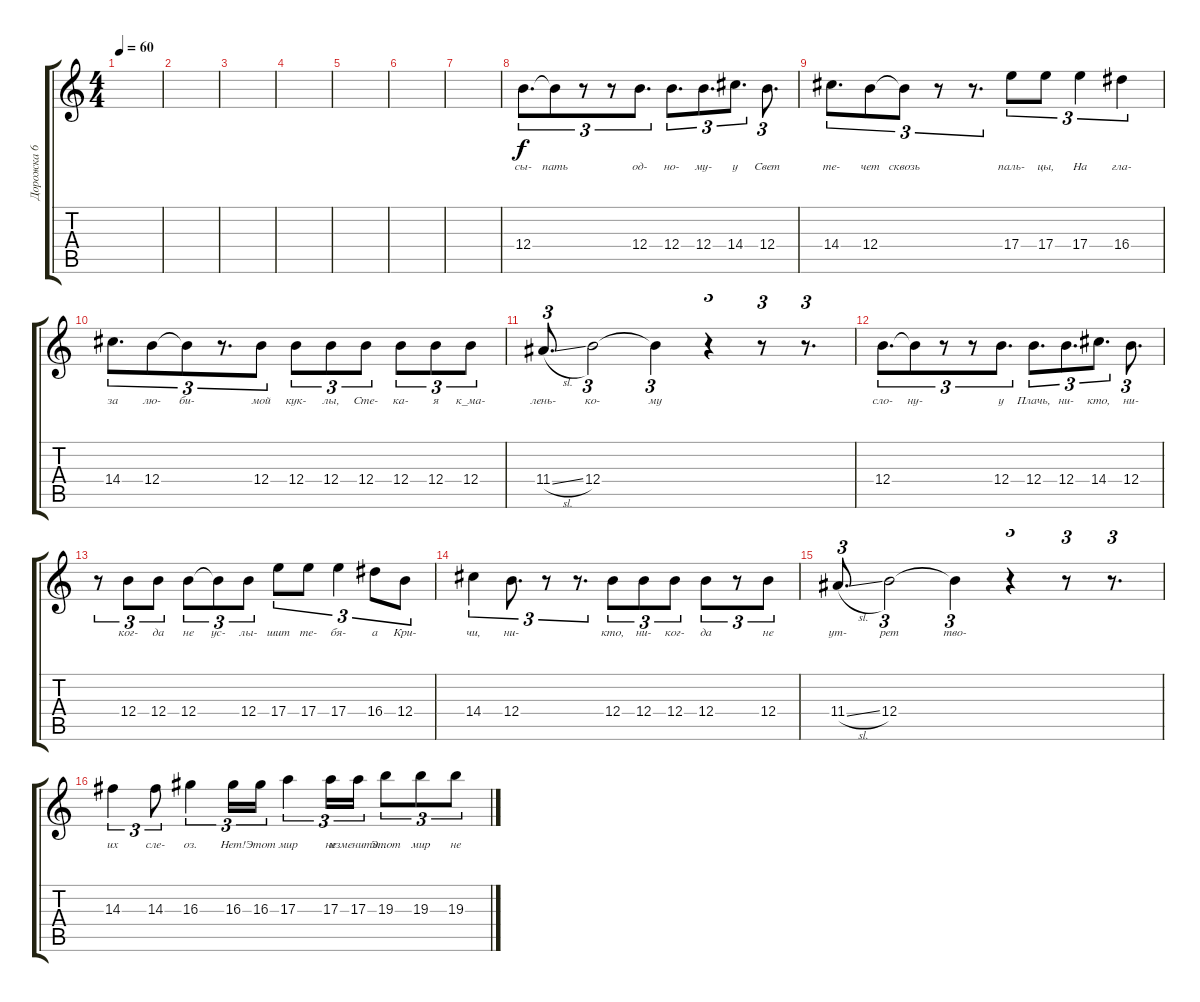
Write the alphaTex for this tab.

\track ("Дорожка 6" "Дорожка 6") {instrument distortionguitar}
\staff {score tabs}
\tuning (Db4 Ab3 E3 B2 Gb2 Db2) {hide}
\ts (4 4)
\tempo 60
\clef g2
\ks c
|
|
|
|
|
|
|
12.4.8{d tu (3 2) lyrics (0 "сы-") lyrics (1 "") lyrics (2 "") lyrics (3 "") lyrics (4 "")} 12.4{t}.8{tu (3 2) lyrics (0 "пать") lyrics (1 "") lyrics (2 "") lyrics (3 "") lyrics (4 "")} r.8{tu (3 2)} r.8{tu (3 2)} 12.4.8{d tu (3 2) lyrics (0 "од-") lyrics (1 "") lyrics (2 "") lyrics (3 "") lyrics (4 "")} 12.4.8{d tu (3 2) lyrics (0 "но-") lyrics (1 "") lyrics (2 "") lyrics (3 "") lyrics (4 "")} 12.4.8{d tu (3 2) lyrics (0 "му-") lyrics (1 "") lyrics (2 "") lyrics (3 "") lyrics (4 "")} 14.4.8{d tu (3 2) lyrics (0 "у") lyrics (1 "") lyrics (2 "") lyrics (3 "") lyrics (4 "")} 12.4.8{d tu (3 2) lyrics (0 "Свет") lyrics (1 "") lyrics (2 "") lyrics (3 "") lyrics (4 "")} |
14.4.8{d tu (3 2) lyrics (0 "те-") lyrics (1 "") lyrics (2 "") lyrics (3 "") lyrics (4 "")} 12.4.8{tu (3 2) lyrics (0 "чет") lyrics (1 "") lyrics (2 "") lyrics (3 "") lyrics (4 "")} 12.4{t}.8{tu (3 2) lyrics (0 "сквозь") lyrics (1 "") lyrics (2 "") lyrics (3 "") lyrics (4 "")} r.8{tu (3 2)} r.8{d tu (3 2)} 17.4.8{tu (3 2) lyrics (0 "паль-") lyrics (1 "") lyrics (2 "") lyrics (3 "") lyrics (4 "")} 17.4.8{tu (3 2) lyrics (0 "цы,") lyrics (1 "") lyrics (2 "") lyrics (3 "") lyrics (4 "")} 17.4.4{tu (3 2) lyrics (0 "На") lyrics (1 "") lyrics (2 "") lyrics (3 "") lyrics (4 "")} 16.4.4{tu (3 2) lyrics (0 "гла-") lyrics (1 "") lyrics (2 "") lyrics (3 "") lyrics (4 "")} |
14.4.8{d tu (3 2) lyrics (0 "за") lyrics (1 "") lyrics (2 "") lyrics (3 "") lyrics (4 "")} 12.4.8{tu (3 2) lyrics (0 "лю-") lyrics (1 "") lyrics (2 "") lyrics (3 "") lyrics (4 "")} 12.4{t}.8{tu (3 2) lyrics (0 "би-") lyrics (1 "") lyrics (2 "") lyrics (3 "") lyrics (4 "")} r.8{d tu (3 2)} 12.4.8{tu (3 2) lyrics (0 "мой") lyrics (1 "") lyrics (2 "") lyrics (3 "") lyrics (4 "")} 12.4.8{tu (3 2) lyrics (0 "кук-") lyrics (1 "") lyrics (2 "") lyrics (3 "") lyrics (4 "")} 12.4.8{tu (3 2) lyrics (0 "лы,") lyrics (1 "") lyrics (2 "") lyrics (3 "") lyrics (4 "")} 12.4.8{tu (3 2) lyrics (0 "Сте-") lyrics (1 "") lyrics (2 "") lyrics (3 "") lyrics (4 "")} 12.4.8{tu (3 2) lyrics (0 "ка-") lyrics (1 "") lyrics (2 "") lyrics (3 "") lyrics (4 "")} 12.4.8{tu (3 2) lyrics (0 "я") lyrics (1 "") lyrics (2 "") lyrics (3 "") lyrics (4 "")} 12.4.8{tu (3 2) lyrics (0 "к_ма-") lyrics (1 "") lyrics (2 "") lyrics (3 "") lyrics (4 "")} |
11.4{sl}.8{d tu (3 2) lyrics (0 "лень-") lyrics (1 "") lyrics (2 "") lyrics (3 "") lyrics (4 "")} 12.4.2{tu (3 2) lyrics (0 "ко-") lyrics (1 "") lyrics (2 "") lyrics (3 "") lyrics (4 "")} 12.4{t}.4{tu (3 2) lyrics (0 "му") lyrics (1 "") lyrics (2 "") lyrics (3 "") lyrics (4 "")} r.4{tu (3 2)} r.8{tu (3 2)} r.8{d tu (3 2)} |
12.4.8{d tu (3 2) lyrics (0 "сло-") lyrics (1 "") lyrics (2 "") lyrics (3 "") lyrics (4 "")} 12.4{t}.8{tu (3 2) lyrics (0 "ну-") lyrics (1 "") lyrics (2 "") lyrics (3 "") lyrics (4 "")} r.8{tu (3 2)} r.8{tu (3 2)} 12.4.8{d tu (3 2) lyrics (0 "у") lyrics (1 "") lyrics (2 "") lyrics (3 "") lyrics (4 "")} 12.4.8{d tu (3 2) lyrics (0 "Плачь,") lyrics (1 "") lyrics (2 "") lyrics (3 "") lyrics (4 "")} 12.4.8{d tu (3 2) lyrics (0 "ни-") lyrics (1 "") lyrics (2 "") lyrics (3 "") lyrics (4 "")} 14.4.8{d tu (3 2) lyrics (0 "кто,") lyrics (1 "") lyrics (2 "") lyrics (3 "") lyrics (4 "")} 12.4.8{d tu (3 2) lyrics (0 "ни-") lyrics (1 "") lyrics (2 "") lyrics (3 "") lyrics (4 "")} |
r.8{tu (3 2)} 12.4.8{tu (3 2) lyrics (0 "ког-") lyrics (1 "") lyrics (2 "") lyrics (3 "") lyrics (4 "")} 12.4.8{tu (3 2) lyrics (0 "да") lyrics (1 "") lyrics (2 "") lyrics (3 "") lyrics (4 "")} 12.4.8{tu (3 2) lyrics (0 "не") lyrics (1 "") lyrics (2 "") lyrics (3 "") lyrics (4 "")} 12.4{t}.8{tu (3 2) lyrics (0 "ус-") lyrics (1 "") lyrics (2 "") lyrics (3 "") lyrics (4 "")} 12.4.8{tu (3 2) lyrics (0 "лы-") lyrics (1 "") lyrics (2 "") lyrics (3 "") lyrics (4 "")} 17.4.8{tu (3 2) lyrics (0 "шит") lyrics (1 "") lyrics (2 "") lyrics (3 "") lyrics (4 "")} 17.4.8{tu (3 2) lyrics (0 "те-") lyrics (1 "") lyrics (2 "") lyrics (3 "") lyrics (4 "")} 17.4.4{tu (3 2) lyrics (0 "бя-") lyrics (1 "") lyrics (2 "") lyrics (3 "") lyrics (4 "")} 16.4.8{tu (3 2) lyrics (0 "а") lyrics (1 "") lyrics (2 "") lyrics (3 "") lyrics (4 "")} 12.4.8{tu (3 2) lyrics (0 "Кри-") lyrics (1 "") lyrics (2 "") lyrics (3 "") lyrics (4 "")} |
14.4.4{tu (3 2) lyrics (0 "чи,") lyrics (1 "") lyrics (2 "") lyrics (3 "") lyrics (4 "")} 12.4.8{d tu (3 2) lyrics (0 "ни-") lyrics (1 "") lyrics (2 "") lyrics (3 "") lyrics (4 "")} r.8{tu (3 2)} r.8{d tu (3 2)} 12.4.8{tu (3 2) lyrics (0 "кто,") lyrics (1 "") lyrics (2 "") lyrics (3 "") lyrics (4 "")} 12.4.8{tu (3 2) lyrics (0 "ни-") lyrics (1 "") lyrics (2 "") lyrics (3 "") lyrics (4 "")} 12.4.8{tu (3 2) lyrics (0 "ког-") lyrics (1 "") lyrics (2 "") lyrics (3 "") lyrics (4 "")} 12.4.8{tu (3 2) lyrics (0 "да") lyrics (1 "") lyrics (2 "") lyrics (3 "") lyrics (4 "")} r.8{tu (3 2)} 12.4.8{tu (3 2) lyrics (0 "не") lyrics (1 "") lyrics (2 "") lyrics (3 "") lyrics (4 "")} |
11.4{sl}.8{d tu (3 2) lyrics (0 "ут-") lyrics (1 "") lyrics (2 "") lyrics (3 "") lyrics (4 "")} 12.4.2{tu (3 2) lyrics (0 "рет") lyrics (1 "") lyrics (2 "") lyrics (3 "") lyrics (4 "")} 12.4{t}.4{tu (3 2) lyrics (0 "тво-") lyrics (1 "") lyrics (2 "") lyrics (3 "") lyrics (4 "")} r.4{tu (3 2)} r.8{tu (3 2)} r.8{d tu (3 2)} |
14.3.4{tu (3 2) lyrics (0 "их") lyrics (1 "") lyrics (2 "") lyrics (3 "") lyrics (4 "")} 14.3.8{tu (3 2) lyrics (0 "сле-") lyrics (1 "") lyrics (2 "") lyrics (3 "") lyrics (4 "")} 16.3.4{tu (3 2) lyrics (0 "оз.") lyrics (1 "") lyrics (2 "") lyrics (3 "") lyrics (4 "")} 16.3.16{tu (3 2) lyrics (0 "Нет!") lyrics (1 "") lyrics (2 "") lyrics (3 "") lyrics (4 "")} 16.3.16{tu (3 2) lyrics (0 "Этот") lyrics (1 "") lyrics (2 "") lyrics (3 "") lyrics (4 "")} 17.3.4{tu (3 2) lyrics (0 "мир") lyrics (1 "") lyrics (2 "") lyrics (3 "") lyrics (4 "")} 17.3.16{tu (3 2) lyrics (0 "не") lyrics (1 "") lyrics (2 "") lyrics (3 "") lyrics (4 "")} 17.3.16{tu (3 2) lyrics (0 "изменить...") lyrics (1 "") lyrics (2 "") lyrics (3 "") lyrics (4 "")} 19.3.8{tu (3 2) lyrics (0 "Этот") lyrics (1 "") lyrics (2 "") lyrics (3 "") lyrics (4 "")} 19.3.8{tu (3 2) lyrics (0 "мир") lyrics (1 "") lyrics (2 "") lyrics (3 "") lyrics (4 "")} 19.3.8{tu (3 2) lyrics (0 "не") lyrics (1 "") lyrics (2 "") lyrics (3 "") lyrics (4 "")}
